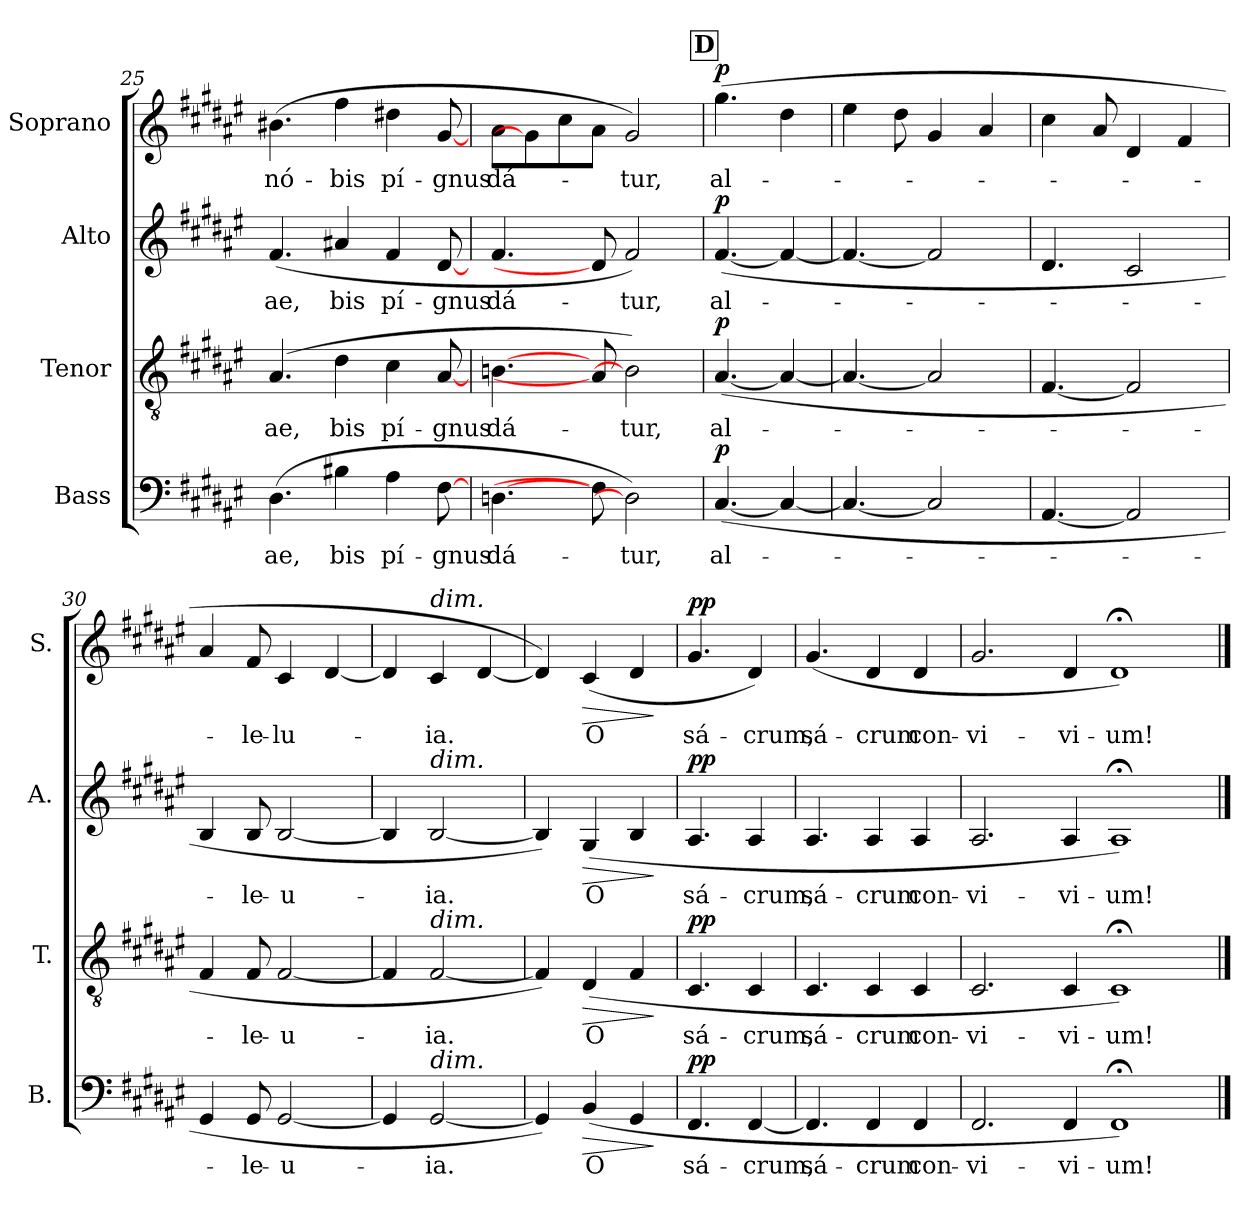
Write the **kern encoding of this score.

**kern	**text	**dynam	**kern	**text	**dynam	**kern	**text	**dynam	**kern	**text	**dynam
*part4	*part4	*part4	*part3	*part3	*part3	*part2	*part2	*part2	*part1	*part1	*part1
*staff4	*staff4	*staff4	*staff3	*staff3	*staff3	*staff2	*staff2	*staff2	*staff1	*staff1	*staff1
*I"Bass	*	*	*I"Tenor	*	*	*I"Alto	*	*	*I"Soprano	*	*
*I'B.	*	*	*I'T.	*	*	*I'A.	*	*	*I'S.	*	*
*clefF4	*	*	*clefGv2	*	*	*clefG2	*	*	*clefG2	*	*
*k[f#c#g#d#a#e#]	*	*	*k[f#c#g#d#a#e#]	*	*	*k[f#c#g#d#a#e#]	*	*	*k[f#c#g#d#a#e#]	*	*
=25	=25	=25	=25	=25	=25	=25	=25	=25	=25	=25	=25
!	!LO:LY:b	!	!	!LO:LY:b	!	!	!LO:LY:b	!	!	!LO:LY:b	!
(>4.D#\	-ae,	.	(>4.A#/	-ae,	.	(>4.f#/	-ae,	.	(>4.b#X\	nó-	.
!	!LO:LY:b	!	!	!LO:LY:b	!	!	!LO:LY:b	!	!	!LO:LY:b	!
4B#X\	-bis	.	4d#\	-bis	.	4a#X/	-bis	.	4ff#\	-bis	.
!	!LO:LY:b	!	!	!LO:LY:b	!	!	!LO:LY:b	!	!	!LO:LY:b	!
4A#\	pí-	.	4c#\	pí-	.	4f#/	pí-	.	4dd#X\	pí-	.
!	!LO:LY:b	!	!	!LO:LY:b	!	!	!LO:LY:b	!	!	!LO:LY:b	!
[8F#\	-gnus	.	[8A#/	-gnus	.	[8d#/	-gnus	.	[8g#/	-gnus	.
!!LO:PB:g=z
=26	=26	=26	=26	=26	=26	=26	=26	=26	=26	=26	=26
!	!LO:LY:b	!	!	!LO:LY:b	!	!	!LO:LY:b	!	!	!LO:LY:b	!
[4.Dn\	dá-	.	[4.Bn\	dá-	.	4.f#/	dá-	.	8a#\L	dá-	.
.	.	.	.	.	.	.	.	.	8g#/]	.	.
.	.	.	.	.	.	.	.	.	8cc#\	.	.
8F#\]	.	.	8A#/]	.	.	8d#/]	.	.	8a#\J	.	.
!	!LO:LY:b	!	!	!LO:LY:b	!	!	!LO:LY:b	!	!	!LO:LY:b	!
2D\])	-tur,	.	2B\])	-tur,	.	2f#/)	-tur,	.	2g#/)	-tur,	.
!!LO:REH:place=s1:a:B:fs=14:t=D
=27	=27	=27	=27	=27	=27	=27	=27	=27	=27	=27	=27
!	!LO:LY:b	!LO:DY:a	!	!LO:LY:b	!LO:DY:a	!	!LO:LY:b	!LO:DY:a	!	!LO:LY:b	!LO:DY:a
(>[4.C#/	al-	p	(>[4.A#/	al-	p	(>[4.f#/	al-	p	(>4.gg#\	al-	p
4C#/_	.	.	4A#/_	.	.	4f#/_	.	.	4dd#\	.	.
=28	=28	=28	=28	=28	=28	=28	=28	=28	=28	=28	=28
4.C#/_	.	.	4.A#/_	.	.	4.f#/_	.	.	4ee#\	.	.
.	.	.	.	.	.	.	.	.	8dd#\	.	.
2C#/]	.	.	2A#/]	.	.	2f#/]	.	.	4g#/	.	.
.	.	.	.	.	.	.	.	.	4a#/	.	.
=29	=29	=29	=29	=29	=29	=29	=29	=29	=29	=29	=29
[4.AA#/	.	.	[4.F#/	.	.	4.d#/	.	.	4cc#\	.	.
.	.	.	.	.	.	.	.	.	8a#/	.	.
2AA#/]	.	.	2F#/]	.	.	2c#/	.	.	4d#/	.	.
.	.	.	.	.	.	.	.	.	4f#/	.	.
=30	=30	=30	=30	=30	=30	=30	=30	=30	=30	=30	=30
4GG#/	.	.	4F#/	.	.	4B/	.	.	4a#/	.	.
!	!LO:LY:b	!	!	!LO:LY:b	!	!	!LO:LY:b	!	!	!LO:LY:b	!
8GG#/	-le-	.	8F#/	-le-	.	8B/	-le-	.	8f#/	le-	.
!	!LO:LY:b	!	!	!LO:LY:b	!	!	!LO:LY:b	!	!	!LO:LY:b	!
[2GG#/	-u-	.	[2F#/	-u-	.	[2B/	-u-	.	4c#/	-lu-	.
.	.	.	.	.	.	.	.	.	[4d#/	.	.
!!LO:LB:g=z
=31	=31	=31	=31	=31	=31	=31	=31	=31	=31	=31	=31
4GG#/]	.	.	4F#/]	.	.	4B/]	.	.	4d#/]	.	.
!	!	!	!	!	!	!	!	!	!LO:TX:a:i:t=dim.	!	!
!	!	!	!	!	!	!LO:TX:a:i:t=dim.	!	!	!	!	!
!	!	!	!LO:TX:a:i:t=dim.	!	!	!	!	!	!	!	!
!LO:TX:a:i:t=dim.	!	!	!	!	!	!	!	!	!	!	!
!	!LO:LY:b	!	!	!LO:LY:b	!	!	!LO:LY:b	!	!	!LO:LY:b	!
[2GG#/	-ia.	.	[2F#/	-ia.	.	[2B/	-ia.	.	4c#/	-ia.	.
.	.	.	.	.	.	.	.	.	[4d#/	.	.
=32	=32	=32	=32	=32	=32	=32	=32	=32	=32	=32	=32
4GG#/])	.	.	4F#/])	.	.	4B/])	.	.	4d#/])	.	.
!	!LO:LY:b	!LO:HP:b	!	!LO:LY:b	!LO:HP:b	!	!LO:LY:b	!LO:HP:b	!	!LO:LY:b	!LO:HP:b
(>4BB/	O	>	(>4D#/	O	>	(>4G#/	O	>	(>4c#/	O	>
4GG#/	.	.	4F#/	.	.	4B/	.	.	4d#/	.	.
.	.	]	.	.	]	.	.	]	.	.	]
=33	=33	=33	=33	=33	=33	=33	=33	=33	=33	=33	=33
!	!LO:LY:b	!LO:DY:a	!	!LO:LY:b	!LO:DY:a	!	!LO:LY:b	!LO:DY:a	!	!LO:LY:b	!LO:DY:a
4.FF#/	sá-	pp	4.C#/	sá-	pp	4.A#/	sá-	pp	4.g#/	sá-	pp
!	!LO:LY:b	!	!	!LO:LY:b	!	!	!LO:LY:b	!	!	!LO:LY:b	!
[4FF#/	-crum,	.	4C#/	-crum,	.	4A#/	-crum,	.	4d#/)	-crum,	.
=34	=34	=34	=34	=34	=34	=34	=34	=34	=34	=34	=34
!	!LO:LY:b	!	!	!LO:LY:b	!	!	!LO:LY:b	!	!	!LO:LY:b	!
4.FF#/]	sá-	.	4.C#/	sá-	.	4.A#/	sá-	.	(>4.g#/	sá-	.
!	!LO:LY:b	!	!	!LO:LY:b	!	!	!LO:LY:b	!	!	!LO:LY:b	!
4FF#/	-crum	.	4C#/	-crum	.	4A#/	-crum	.	4d#/	-crum	.
!	!LO:LY:b	!	!	!LO:LY:b	!	!	!LO:LY:b	!	!	!LO:LY:b	!
4FF#/	con-	.	4C#/	con-	.	4A#/	con-	.	4d#/	con-	.
=35	=35	=35	=35	=35	=35	=35	=35	=35	=35	=35	=35
!	!LO:LY:b	!	!	!LO:LY:b	!	!	!LO:LY:b	!	!	!LO:LY:b	!
2.FF#/	-vi-	.	2.C#/	-vi-	.	2.A#/	-vi-	.	2.g#/	-vi-	.
!	!LO:LY:b	!	!	!LO:LY:b	!	!	!LO:LY:b	!	!	!LO:LY:b	!
4FF#/	-vi-	.	4C#/	-vi-	.	4A#/	-vi-	.	4d#/	-vi-	.
!	!LO:LY:b	!	!	!LO:LY:b	!	!	!LO:LY:b	!	!	!LO:LY:b	!
1FF#;<)	-um!	.	1C#;<)	-um!	.	1A#;<)	-um!	.	1d#;<)	-um!	.
==	==	==	==	==	==	==	==	==	==	==	==
*-	*-	*-	*-	*-	*-	*-	*-	*-	*-	*-	*-
